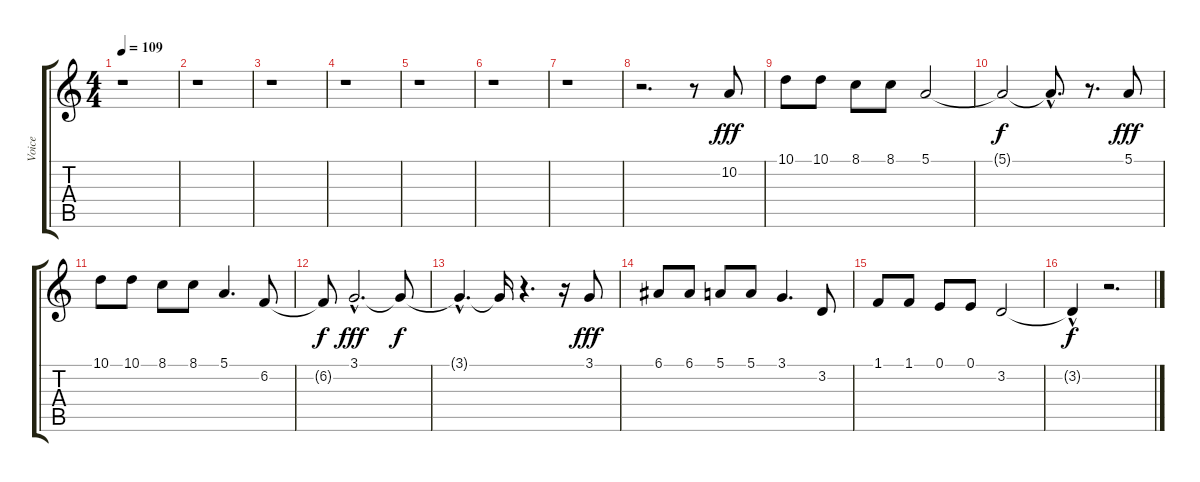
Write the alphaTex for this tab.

\track ("Voice" "Voice") {instrument voiceoohs}
\staff {score tabs}
\tuning (E4 B3 G3 D3 A2 E2) {hide}
\ts (4 4)
\tempo 109
\clef g2
\ks c
r.1{dy fff instrument voiceoohs} |
r.1 |
r.1 |
r.1 |
r.1 |
r.1 |
r.1 |
r.2{d} r.8 10.2.8 |
10.1.8 10.1.8 8.1.8 8.1.8 5.1.2 |
5.1{t}.2{dy f} 5.1{hac t}.8{d} r.8{d} 5.1.8{dy fff} |
10.1.8 10.1.8 8.1.8 8.1.8 5.1.4{d} 6.2.8 |
6.2{t}.8{dy f} 3.1{hac}.2{d dy fff} 3.1{t}.8{dy f} |
3.1{hac t}.4{d} 3.1{t}.16 r.4{d} r.16 3.1.8{dy fff} |
6.1.8 6.1.8 5.1.8 5.1.8 3.1.4{d} 3.2.8 |
1.1.8 1.1.8 0.1.8 0.1.8 3.2.2 |
3.2{hac t}.4{dy f} r.2{d}
